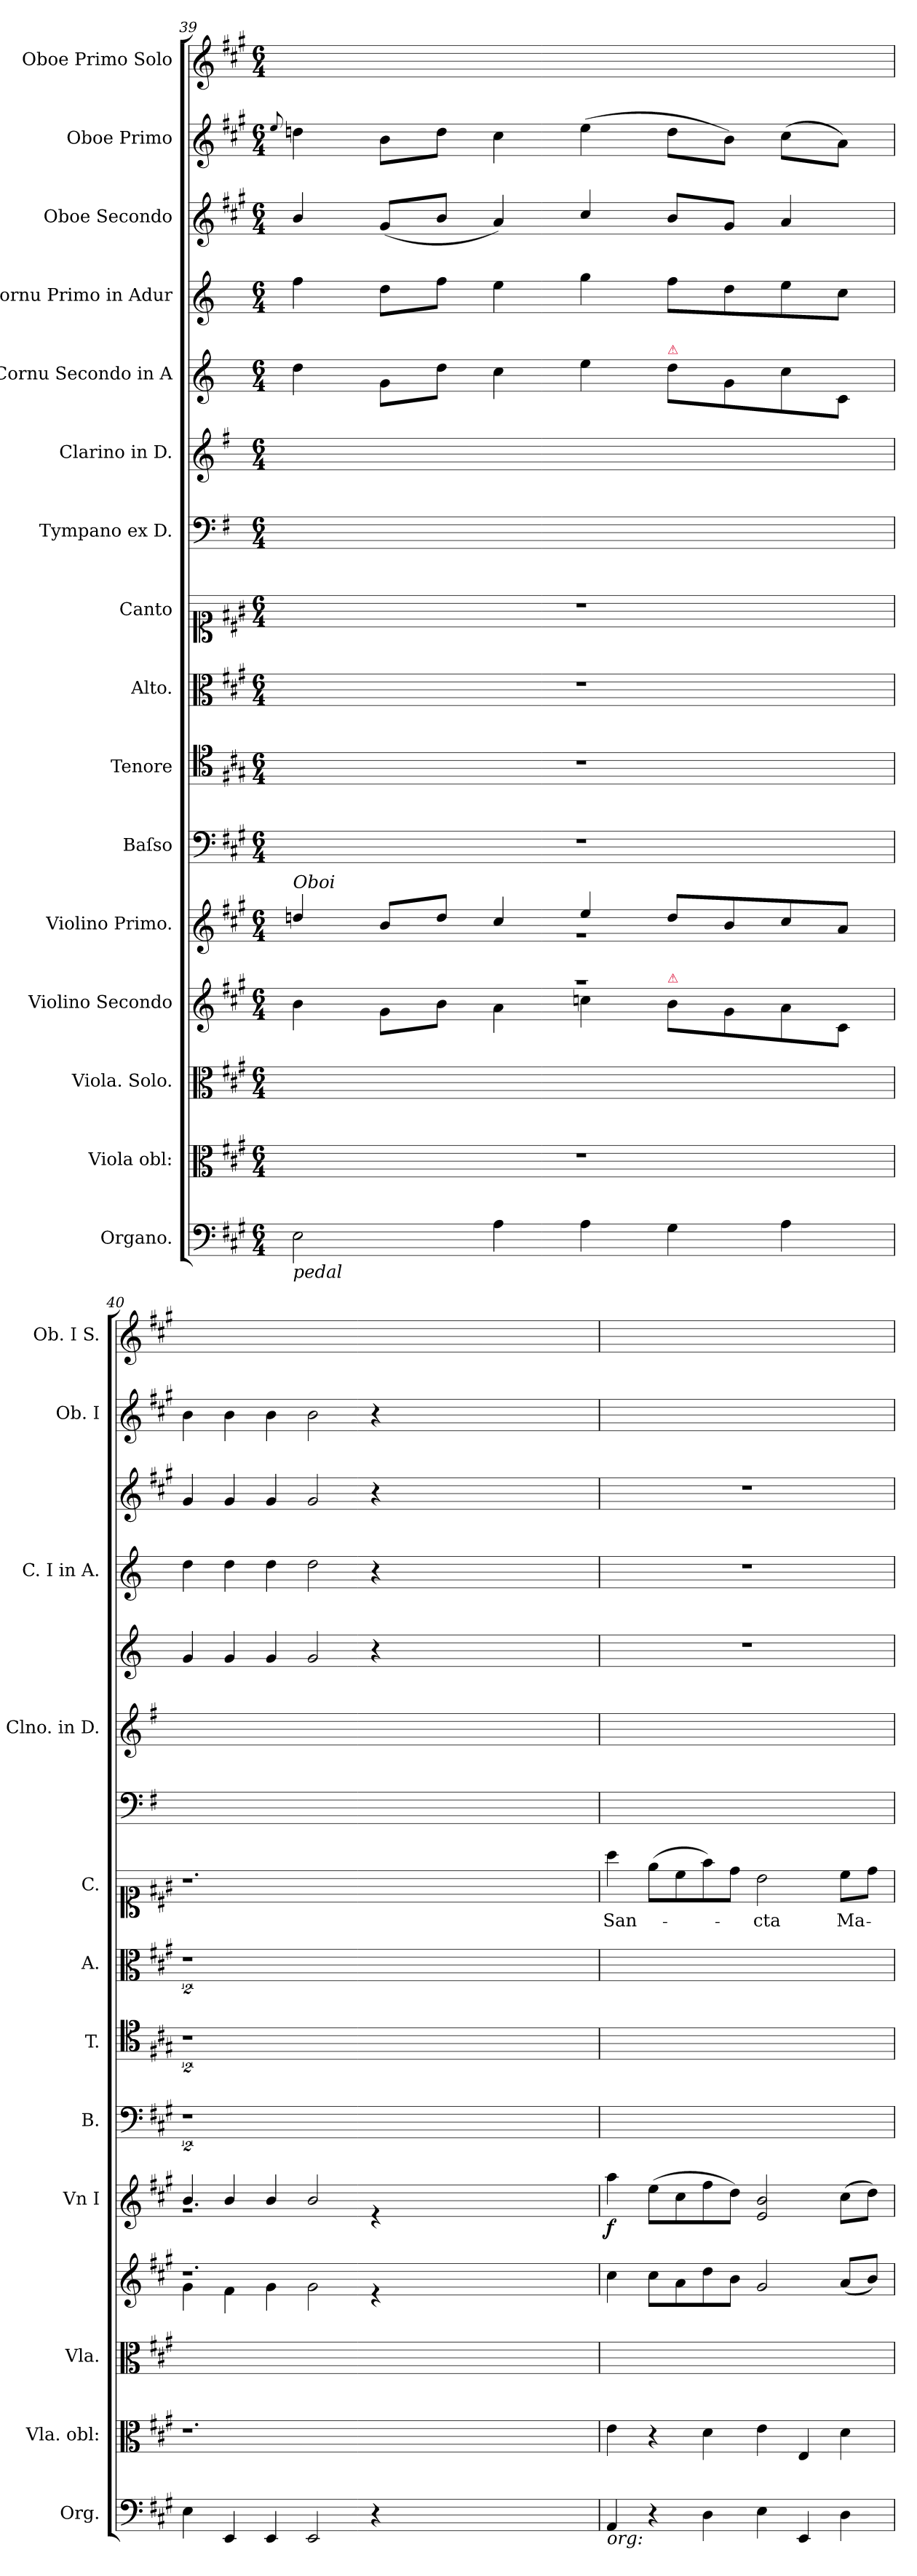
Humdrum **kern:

**kern	**kern	**kern	**kern	**kern	**dynam	**kern	**kern	**kern	**kern	**text	**kern	**kern	**kern	**kern	**kern	**kern	**kern
*part16	*part15	*part14	*part13	*part12	*part12	*part11	*part10	*part9	*part8	*part8	*part7	*part6	*part5	*part4	*part3	*part2	*part1
*staff16	*staff15	*staff14	*staff13	*staff12	*staff12	*staff11	*staff10	*staff9	*staff8	*staff8	*staff7	*staff6	*staff5	*staff4	*staff3	*staff2	*staff1
*I"Organo.	*I"Viola obl:	*I"Viola. Solo.	*I"Violino Secondo	*I"Violino Primo.	*	*I"Baſso	*I"Tenore	*I"Alto.	*I"Canto	*	*I"Tympano ex D.	*I"Clarino in D.	*I"Cornu Secondo in A	*I"Cornu Primo in Adur	*I"Oboe Secondo	*I"Oboe Primo	*I"Oboe Primo Solo
*I'Org.	*I'Vla. obl:	*I'Vla.	*	*I'Vn I	*	*I'B.	*I'T.	*I'A.	*I'C.	*	*	*I'Clno. in D.	*	*I'C. I in A.	*	*I'Ob. I	*I'Ob. I S.
*clefF4	*clefC3	*clefC3	*clefG2	*clefG2	*	*clefF4	*clefC4	*clefC3	*clefC1	*	*clefF4	*clefG2	*clefG2	*clefG2	*clefG2	*clefG2	*clefG2
*	*	*	*	*	*	*	*	*	*	*	*ITrd-1c-2	*ITrd-1c-2	*ITrd2c3	*ITrd2c3	*	*	*
*k[f#c#g#]	*k[f#c#g#]	*k[f#c#g#]	*k[f#c#g#]	*k[f#c#g#]	*	*k[f#c#g#]	*k[f#c#g#]	*k[f#c#g#]	*k[f#c#g#]	*	*k[f#c#g#]	*k[f#c#g#]	*k[f#c#g#]	*k[f#c#g#]	*k[f#c#g#]	*k[f#c#g#]	*k[f#c#g#]
*A:	*A:	*A:	*A:	*A:	*	*A:	*A:	*A:	*A:	*	*A:	*A:	*	*	*A:	*A:	*A:
*M6/4	*M6/4	*M6/4	*M6/4	*M6/4	*	*M6/4	*M6/4	*M6/4	*M6/4	*	*M6/4	*M6/4	*M6/4	*M6/4	*M6/4	*M6/4	*M6/4
=39	=39	=39	=39	=39	=39	=39	=39	=39	=39	=39	=39	=39	=39	=39	=39	=39	=39
.	.	.	.	.	.	.	.	.	.	.	.	.	.	.	.	8qqee/	.
*	*	*	*^	*^	*	*	*	*	*	*	*	*	*	*	*	*	*
!	!	!	!	!	!LO:TX:a:i:t=Oboi	!	!	!	!	!	!	!	!	!	!	!	!	!	!
!LO:TX:b:i:t=pedal	!	!	!	!	!	!	!	!	!	!	!	!	!	!	!	!	!	!	!
2E\	1.r	1.ryy	1.r	4b!\	1.rg	4ddn!/	.	1.r	1.r	1.r	1.r	.	1.ryy	1.ryy	4b\	4dd\	4b/	4ddn\	1.ryy
.	.	.	.	8g#!\L	.	8b!/L	.	.	.	.	.	.	.	.	8e\L	8b\L	(8g#/L	8b\L	.
.	.	.	.	8b!\J	.	8dd!/J	.	.	.	.	.	.	.	.	8b\J	8dd\J	8b/J	8dd\J	.
4A\	.	.	.	4a!\	.	4cc#!/	.	.	.	.	.	.	.	.	4a\	4cc#\	4a/)	4cc#\	.
4A\	.	.	.	4ccn!\	.	4ee!/	.	.	.	.	.	.	.	.	4cc#\	4ee\	4cc#/	(4ee\	.
!	!	!	!	!	!	!	!	!	!	!	!	!	!	!	!LO:TX:a:color=crimson:t=⚠	!	!	!	!
!	!	!	!	!LO:TX:a:color=crimson:t=⚠	!	!	!	!	!	!	!	!	!	!	!	!	!	!	!
4G#\	.	.	.	8b!\L	.	8dd!/L	.	.	.	.	.	.	.	.	8b\L	8dd\L	8b/L	8dd\L	.
.	.	.	.	8g#!\	.	8b!/	.	.	.	.	.	.	.	.	8e\	8b\	8g#/J	8b\J)	.
4A\	.	.	.	8a!\	.	8cc#!/	.	.	.	.	.	.	.	.	8a\	8cc#\	4a/	(8cc#\L	.
.	.	.	.	8c#!/J	.	8a!/J	.	.	.	.	.	.	.	.	8A/J	8a\J	.	8a\J)	.
=40	=40	=40	=40	=40	=40	=40	=40	=40	=40	=40	=40	=40	=40	=40	=40	=40	=40	=40	=40
4E\	1.r	1.ryy	1.r	4g#!\	1.rg	4b!/	.	2%9r	2%9r	2%9r	1.r	.	1.ryy	1.ryy	4e/	4b\	4g#/	4b\	1.ryy
4EE/	.	.	.	4f#!\	.	4b!/	.	.	.	.	.	.	.	.	4e/	4b\	4g#/	4b\	.
4EE/	.	.	.	4g#!\	.	4b!/	.	.	.	.	.	.	.	.	4e/	4b\	4g#/	4b\	.
2EE/	.	.	.	2g#!\	.	2b!/	.	.	.	.	.	.	.	.	2e/	2b\	2g#/	2b\	.
4r	.	.	.	4r	.	4r	.	.	.	.	.	.	.	.	4r	4r	4r	4r	.
0.ryy	0.ryy	0.ryy	0.ryy	0.ryy	0.ryy	0.ryy	.	.	.	.	0.ryy	.	0.ryy	0.ryy	0.ryy	0.ryy	0.ryy	0.ryy	0.ryy
=41	=41	=41	=41	=41	=41	=41	=41	=41	=41	=41	=41	=41	=41	=41	=41	=41	=41	=41	=41
!LO:TX:b:i:t=org&colon;	!	!	!	!	!	!	!	!	!	!	!	!	!	!	!	!	!	!	!
!	!	!	!	!	!	!	!LO:DY:b	!	!	!	!	!	!	!	!	!	!	!	!
*	*	*	*v	*v	*	*	*	*	*	*	*	*	*	*	*	*	*	*	*
*	*	*	*	*v	*v	*	*	*	*	*	*	*	*	*	*	*	*	*
4AA/	4e\	1.ryy	4cc#\	4aa\	f	1.ryy	1.ryy	1.ryy	4aa\	San-	1.ryy	1.ryy	1.r	1.r	1.r	1.ryy	1.ryy
4r	4r	.	8cc#\L	(8ee\L	.	.	.	.	(8ee\L	.	.	.	.	.	.	.	.
.	.	.	8a\	8cc#\	.	.	.	.	8cc#\	.	.	.	.	.	.	.	.
4D\	4d\	.	8dd\	8ff#\	.	.	.	.	8ff#\)	.	.	.	.	.	.	.	.
.	.	.	8b\J	8dd\J)	.	.	.	.	8dd\J	.	.	.	.	.	.	.	.
4E\	4e\	.	2g#/	2e/ 2b/	.	.	.	.	2b\	-cta	.	.	.	.	.	.	.
4EE/	4E/	.	.	.	.	.	.	.	.	.	.	.	.	.	.	.	.
4D\	4d\	.	(8a/L	(8cc#\L	.	.	.	.	8cc#\L	Ma-	.	.	.	.	.	.	.
.	.	.	8b/J)	8dd\J)	.	.	.	.	8dd\J	.	.	.	.	.	.	.	.
=	=	=	=	=	=	=	=	=	=	=	=	=	=	=	=	=	=
*-	*-	*-	*-	*-	*-	*-	*-	*-	*-	*-	*-	*-	*-	*-	*-	*-	*-
